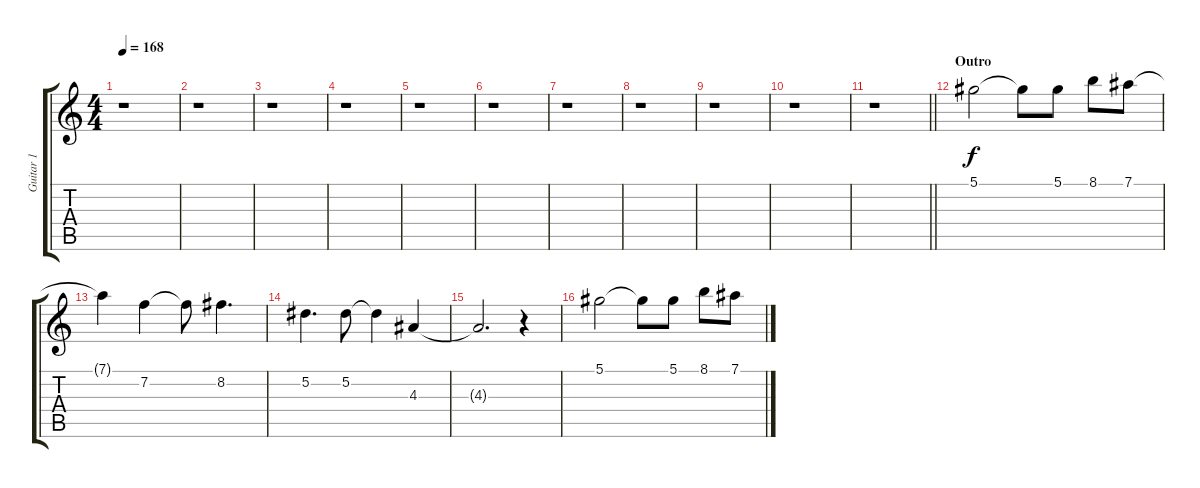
\track ("Guitar 1" "Guitar 1") {instrument distortionguitar}
\staff {score tabs}
\tuning (Eb4 Bb3 Gb3 Db3 Ab2 Eb2) {hide}
\ts (4 4)
\tempo 168
\clef g2
\ks c
r.1{dy f} |
r.1 |
r.1 |
r.1 |
r.1 |
r.1 |
r.1 |
r.1 |
r.1 |
r.1 |
\barLineRight lightlight
r.1 |
\section ("" "Outro")
5.1.2 5.1{t}.8 5.1.8 8.1.8 7.1.8 |
7.1{t}.4 7.2.4 7.2{t}.8 8.2.4{d} |
5.2.4{d} 5.2.8 5.2{t}.4 4.3.4 |
4.3{t}.2{d} r.4 |
5.1.2 5.1{t}.8 5.1.8 8.1.8 7.1.8
